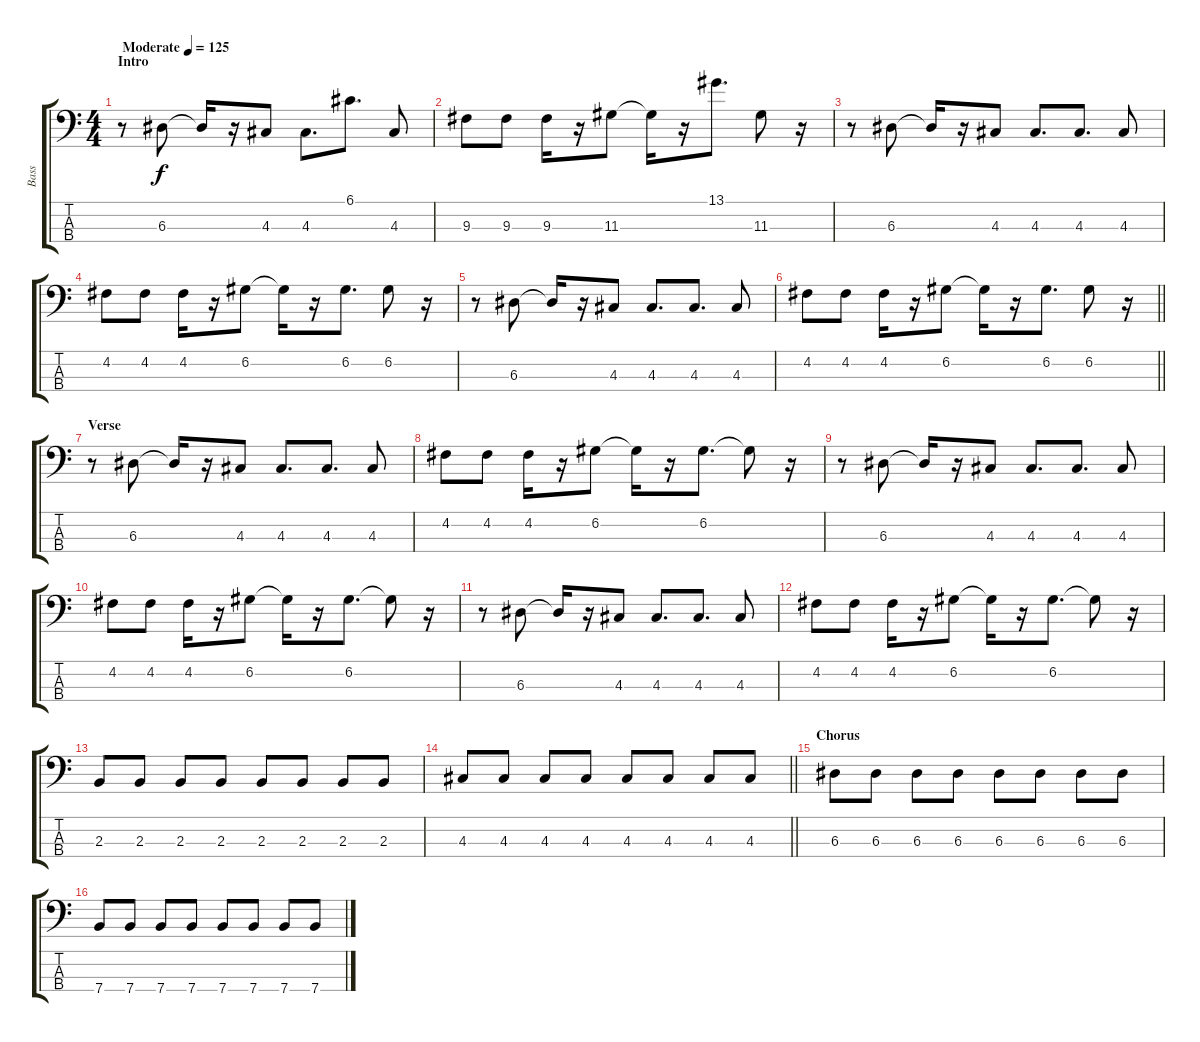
\track ("Bass" "Bass") {instrument electricbassfinger}
\staff {score tabs}
\tuning (G2 D2 A1 E1) {hide}
\ts (4 4)
\section ("" "Intro")
\tempo (125 "Moderate")
\clef f4
\ks c
r.8{dy f instrument electricbassfinger} 6.3.8 6.3{t}.16 r.16 4.3.8 4.3.8{d} 6.1.8{d} 4.3.8 |
9.3.8 9.3.8 9.3.16 r.16 11.3.8 11.3{t}.16 r.16 13.1.8{d} 11.3.8 r.16 |
r.8 6.3.8 6.3{t}.16 r.16 4.3.8 4.3.8{d} 4.3.8{d} 4.3.8 |
4.2.8 4.2.8 4.2.16 r.16 6.2.8 6.2{t}.16 r.16 6.2.8{d} 6.2.8 r.16 |
r.8 6.3.8 6.3{t}.16 r.16 4.3.8 4.3.8{d} 4.3.8{d} 4.3.8 |
\barLineRight lightlight
4.2.8 4.2.8 4.2.16 r.16 6.2.8 6.2{t}.16 r.16 6.2.8{d} 6.2.8 r.16 |
\section ("" "Verse")
r.8 6.3.8 6.3{t}.16 r.16 4.3.8 4.3.8{d} 4.3.8{d} 4.3.8 |
4.2.8 4.2.8 4.2.16 r.16 6.2.8 6.2{t}.16 r.16 6.2.8{d} 6.2{t}.8 r.16 |
r.8 6.3.8 6.3{t}.16 r.16 4.3.8 4.3.8{d} 4.3.8{d} 4.3.8 |
4.2.8 4.2.8 4.2.16 r.16 6.2.8 6.2{t}.16 r.16 6.2.8{d} 6.2{t}.8 r.16 |
r.8 6.3.8 6.3{t}.16 r.16 4.3.8 4.3.8{d} 4.3.8{d} 4.3.8 |
4.2.8 4.2.8 4.2.16 r.16 6.2.8 6.2{t}.16 r.16 6.2.8{d} 6.2{t}.8 r.16 |
2.3.8 2.3.8 2.3.8 2.3.8 2.3.8 2.3.8 2.3.8 2.3.8 |
\barLineRight lightlight
4.3.8 4.3.8 4.3.8 4.3.8 4.3.8 4.3.8 4.3.8 4.3.8 |
\section ("" "Chorus")
6.3.8 6.3.8 6.3.8 6.3.8 6.3.8 6.3.8 6.3.8 6.3.8 |
7.4.8 7.4.8 7.4.8 7.4.8 7.4.8 7.4.8 7.4.8 7.4.8
